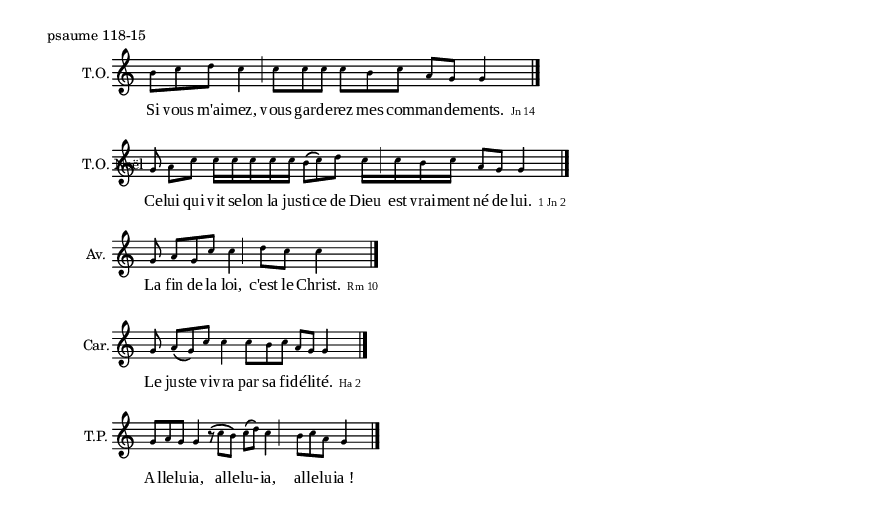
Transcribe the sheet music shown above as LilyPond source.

\version "2.10.0"
 \include "definitions.ly"
 \markup {psaume  118-15}


\relative a' { 
	\new Staff {
		\cadenzaOn
		\set Staff.instrumentName = \markup{ \center-align { T.O. } }
		
		b8[ c d] c4 \cesure \times 2/3 {c8[ c c]} \times 2/3 { c[ b  c] } a[ g] g4 

		
		
		\endBar
	}

	\addlyrics {
		Si vous m'ai -- mez, vous gar -- de -- rez mes com -- man -- de -- ments.
 		\markup { \citation #"Jn 14" } }
	
	
}

\relative a' { 
	\new Staff {
		\cadenzaOn
		\set Staff.instrumentName = \markup{ \center-align { T.O. Noël } }
		g8 a8[ c]
		\times 2/5 {c16[c c c c]}
		\times 2/3 { b8[\( c\) d] }
		c16[\cesure \pespace c b c]
		a8[ g] g4
		\endBar
	}

	\addlyrics {
		Ce -- lui qui vit se -- lon la jus -- ti -- ce de Dieu est vrai -- ment né de lui.
 		\markup { \citation #"1 Jn 2" } }
	
	
}
\relative a' { 
	\new Staff {
		\cadenzaOn
		\set Staff.instrumentName = \markup{ \center-align { Av. } }
		
		g8 \times 2/3 { a[ g c] } c4 \cesure \pespace d8[ c] c4 

		
		
		\endBar
	}

	\addlyrics {
		La fin de la loi, c'est le Christ.
 		\markup { \citation #"Rm 10" } }
	
	
}

\relative a' { 
	\new Staff {
		\cadenzaOn
		\set Staff.instrumentName = \markup{ \center-align { Car. } }
		g8
		\times 2/3 { a8[\( g\) c] } c4 
		\times 2/3 { c8[ b c] }
		a8[ g] g4
		\endBar
	}

	\addlyrics {
		Le jus -- te vi -- vra par sa fi -- dé -- li -- té.
 		\markup { \citation #"Ha 2" } }
	
	
}
\relative a' { 
	\new Staff {
		\cadenzaOn
		\set Staff.instrumentName = \markup{ \center-align { T.P. } }
		
		\times 2/3 { g8[ a g] } g4 
		\pespace
		\times 2/3 { r8\( c[ b\)] } c[\( d\)] c4
		\cesure \pespace \times 2/3 {b8[ c a]} g4

		
		
		\endBar
	}

	\addlyrics {
		Al -- le -- lu -- ia, al -- le -- lu -- - -- ia, al -- le -- lu -- "ia !"
 		\markup { \citation #" " } }
	
	
}

